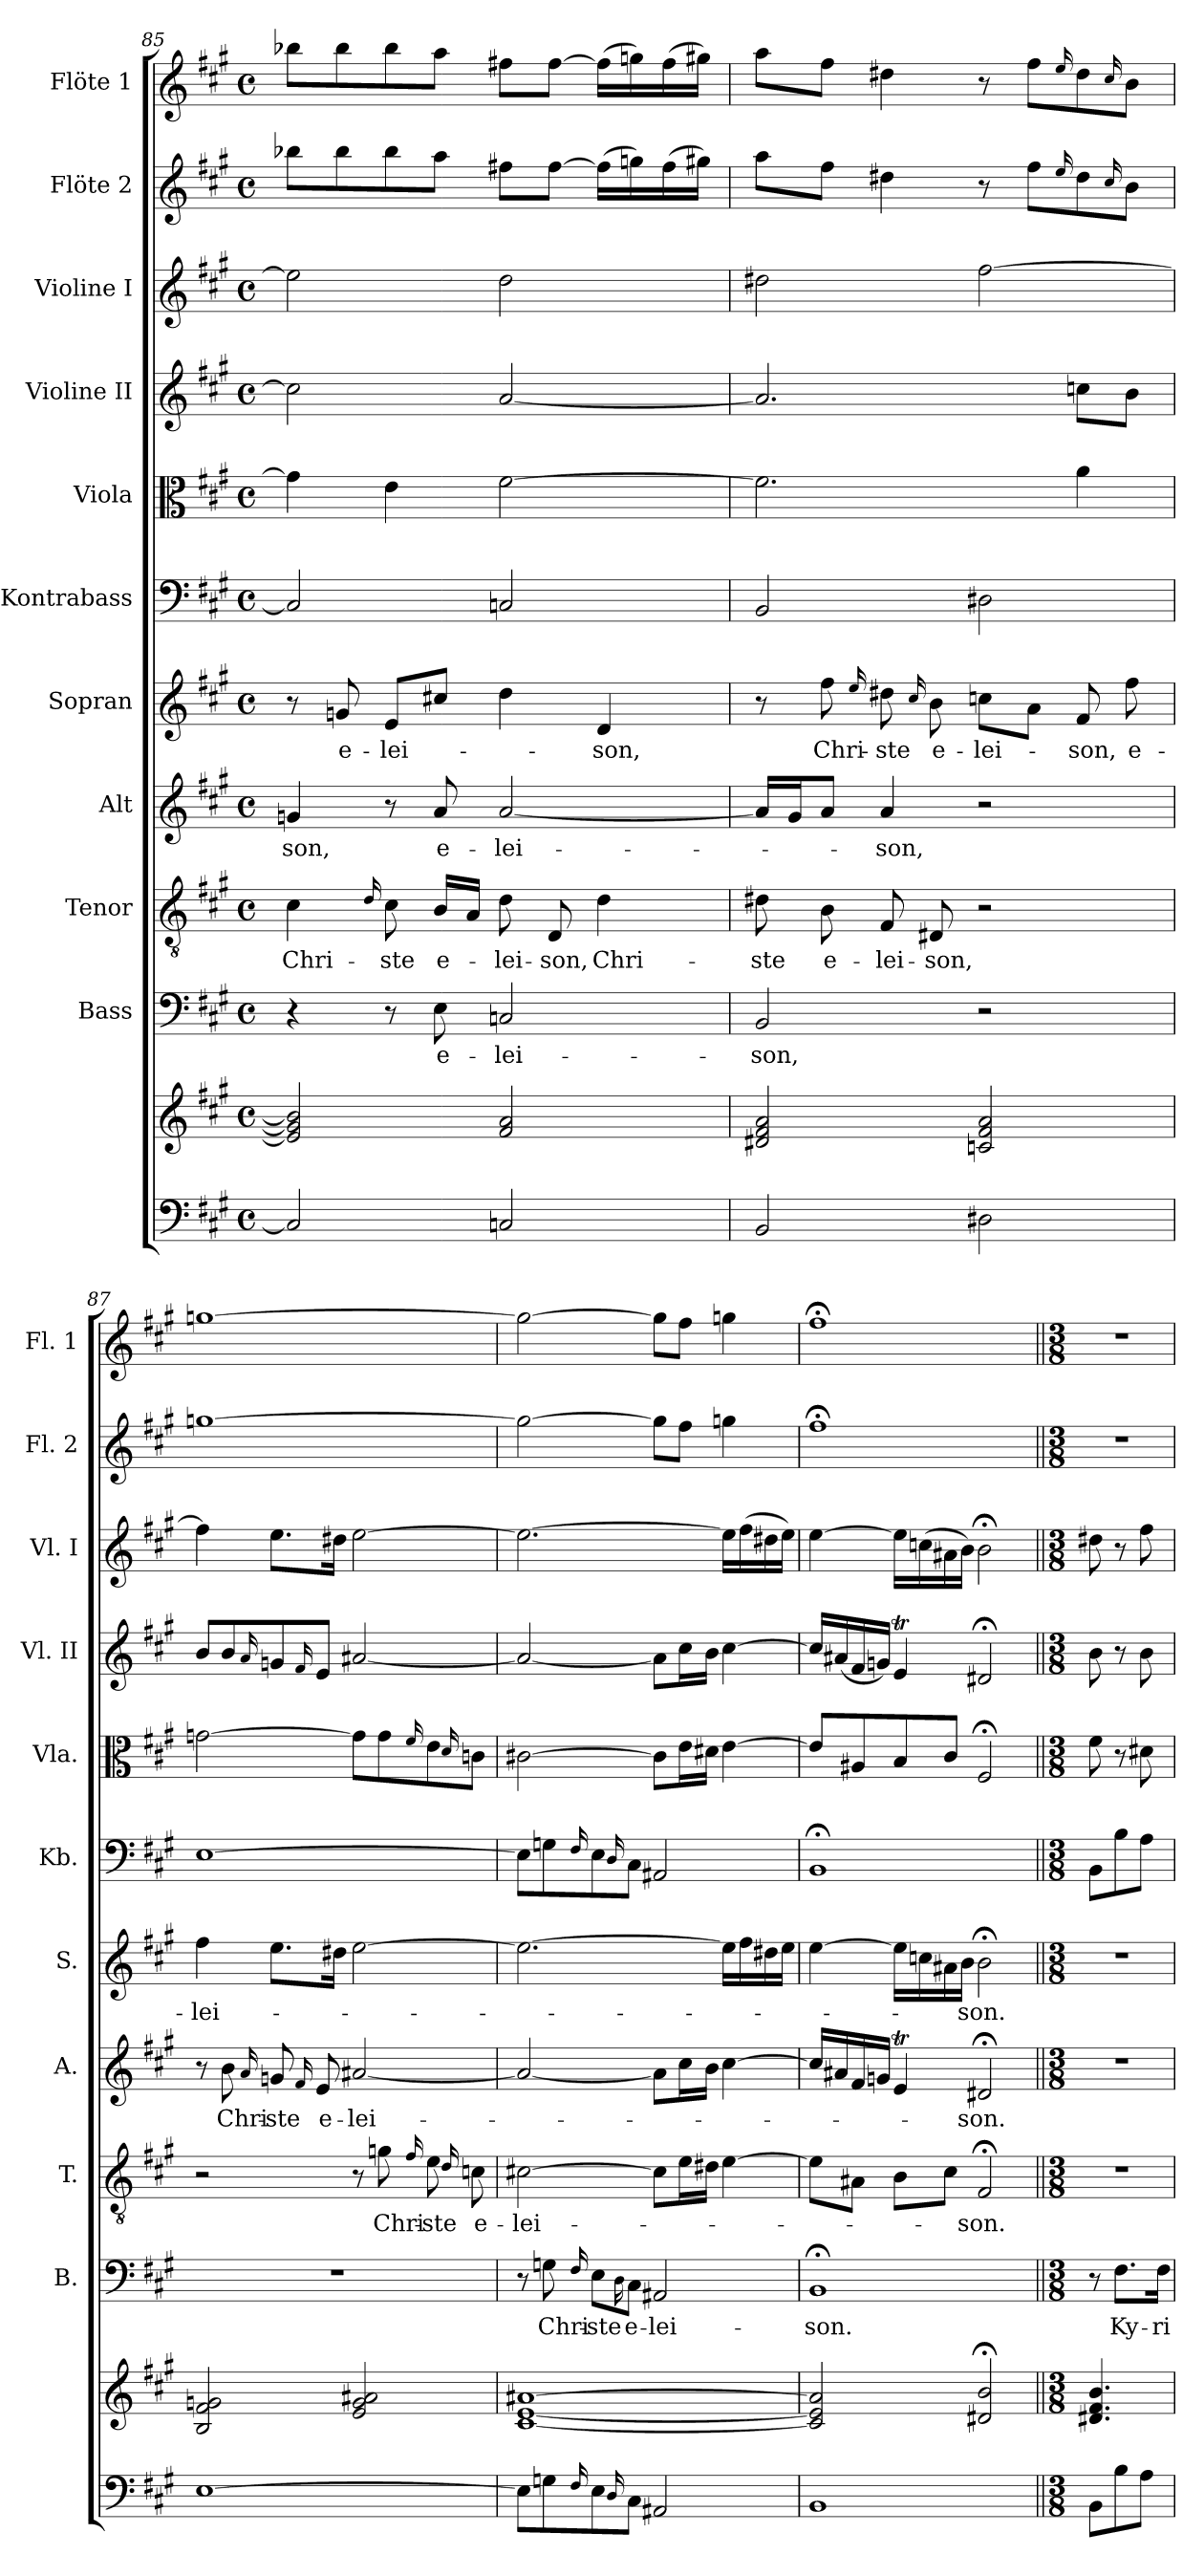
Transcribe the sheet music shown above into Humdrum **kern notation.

**kern	**kern	**kern	**text	**kern	**text	**kern	**text	**kern	**text	**kern	**kern	**kern	**kern	**kern	**kern
*part11	*part11	*part10	*part10	*part9	*part9	*part8	*part8	*part7	*part7	*part6	*part5	*part4	*part3	*part2	*part1
*staff12	*staff11	*staff10	*staff10	*staff9	*staff9	*staff8	*staff8	*staff7	*staff7	*staff6	*staff5	*staff4	*staff3	*staff2	*staff1
*	*	*I"Bass	*	*I"Tenor	*	*I"Alt	*	*I"Sopran	*	*I"Kontrabass	*I"Viola	*I"Violine II	*I"Violine I	*I"Flöte 2	*I"Flöte 1
*	*	*I'B.	*	*I'T.	*	*I'A.	*	*I'S.	*	*I'Kb.	*I'Vla.	*I'Vl. II	*I'Vl. I	*I'Fl. 2	*I'Fl. 1
!!LO:PB:g=z
*clefF4	*clefG2	*clefF4	*	*clefGv2	*	*clefG2	*	*clefG2	*	*clefF4	*clefC3	*clefG2	*clefG2	*clefG2	*clefG2
*	*	*	*	*	*	*	*	*	*	*ITrd7c12	*	*	*	*	*
*k[f#c#g#]	*k[f#c#g#]	*k[f#c#g#]	*	*k[f#c#g#]	*	*k[f#c#g#]	*	*k[f#c#g#]	*	*k[f#c#g#]	*k[f#c#g#]	*k[f#c#g#]	*k[f#c#g#]	*k[f#c#g#]	*k[f#c#g#]
*A:	*A:	*A:	*	*A:	*	*A:	*	*A:	*	*A:	*A:	*A:	*A:	*A:	*A:
*M4/4	*M4/4	*M4/4	*	*M4/4	*	*M4/4	*	*M4/4	*	*M4/4	*M4/4	*M4/4	*M4/4	*M4/4	*M4/4
*met(c)	*met(c)	*met(c)	*	*met(c)	*	*met(c)	*	*met(c)	*	*met(c)	*met(c)	*met(c)	*met(c)	*met(c)	*met(c)
=85	=85	=85	=85	=85	=85	=85	=85	=85	=85	=85	=85	=85	=85	=85	=85
!	!	!	!	!	!LO:LY:b	!	!LO:LY:b	!	!	!	!	!	!	!	!
2C#/]	2e/] 2g/] 2b-/]	4r	.	4c#\	Chri-	4gn/	-son,	8r	.	2CC#/]	4g\]	2cc#\]	2ee\]	8bb-X\L	8bb-X\L
!	!	!	!	!	!	!	!	!	!LO:LY:b	!	!	!	!	!	!
.	.	.	.	.	.	.	.	8gn/	e-	.	.	.	.	8bb-\	8bb-\
.	.	.	.	16qqd/	.	.	.	.	.	.	.	.	.	.	.
!	!	!	!	!	!LO:LY:b	!	!	!	!LO:LY:b	!	!	!	!	!	!
.	.	8r	.	8c#\	-ste	8r	.	8e/L	-lei-	.	4e\	.	.	8bb-\	8bb-\
!	!	!	!LO:LY:b	!	!LO:LY:b	!	!LO:LY:b	!	!	!	!	!	!	!	!
.	.	8E\	e-	16B/LL	e-	8a/	e-	8cc#X/J	.	.	.	.	.	8aa\J	8aa\J
.	.	.	.	16A/JJ	.	.	.	.	.	.	.	.	.	.	.
!	!	!	!LO:LY:b	!	!LO:LY:b	!	!LO:LY:b	!	!	!	!	!	!	!	!
2Cn/	2f#/ 2a/	2Cn/	-lei-	8d\	-lei-	[2a/	-lei-	4dd\	.	2CCn/	[2f#\	[2a/	2dd\	8ff#X\L	8ff#X\L
!	!	!	!	!	!LO:LY:b	!	!	!	!	!	!	!	!	!	!
.	.	.	.	8D/	-son,	.	.	.	.	.	.	.	.	[8ff#\J	[8ff#\J
!	!	!	!	!	!LO:LY:b	!	!	!	!LO:LY:b	!	!	!	!	!	!
.	.	.	.	4d\	Chri-	.	.	4d/	-son,	.	.	.	.	(>16ff#\LL]	(>16ff#\LL]
.	.	.	.	.	.	.	.	.	.	.	.	.	.	16ggn\)	16ggn\)
.	.	.	.	.	.	.	.	.	.	.	.	.	.	(>16ff#\	(>16ff#\
.	.	.	.	.	.	.	.	.	.	.	.	.	.	16gg#X\JJ)	16gg#X\JJ)
=86	=86	=86	=86	=86	=86	=86	=86	=86	=86	=86	=86	=86	=86	=86	=86
!	!	!	!LO:LY:b	!	!LO:LY:b	!	!	!	!	!	!	!	!	!	!
2BB/	2d#X/ 2f#/ 2a/	2BB/	-son,	8d#X\	-ste	16a/LL]	.	8r	.	2BBB/	2.f#\]	2.a/]	2dd#X\	8aa\L	8aa\L
.	.	.	.	.	.	16g#/J	.	.	.	.	.	.	.	.	.
!	!	!	!	!	!LO:LY:b	!	!	!	!LO:LY:b	!	!	!	!	!	!
.	.	.	.	8B\	e-	8a/J	.	8ff#\	Chri-	.	.	.	.	8ff#\J	8ff#\J
.	.	.	.	.	.	.	.	16qqee/	.	.	.	.	.	.	.
!	!	!	!	!	!LO:LY:b	!	!LO:LY:b	!	!LO:LY:b	!	!	!	!	!	!
.	.	.	.	8F#/	-lei-	4a/	-son,	8dd#X\	-ste	.	.	.	.	4dd#X\	4dd#X\
.	.	.	.	.	.	.	.	16qqcc#/	.	.	.	.	.	.	.
!	!	!	!	!	!LO:LY:b	!	!	!	!LO:LY:b	!	!	!	!	!	!
.	.	.	.	8D#X/	-son,	.	.	8b\	e-	.	.	.	.	.	.
!	!	!	!	!	!	!	!	!	!LO:LY:b	!	!	!	!	!	!
2D#X\	2cn/ 2f#/ 2a/	2r	.	2r	.	2r	.	8ccn\L	-lei-	2DD#X\	.	.	[2ff#\	8r	8r
.	.	.	.	.	.	.	.	8a\J	.	.	.	.	.	8ff#\L	8ff#\L
.	.	.	.	.	.	.	.	.	.	.	.	.	.	16qqee/	16qqee/
!	!	!	!	!	!	!	!	!	!LO:LY:b	!	!	!	!	!	!
.	.	.	.	.	.	.	.	8f#/	-son,	.	4a\	8ccn\L	.	8dd#\	8dd#\
.	.	.	.	.	.	.	.	.	.	.	.	.	.	16qqcc#/	16qqcc#/
!	!	!	!	!	!	!	!	!	!LO:LY:b	!	!	!	!	!	!
.	.	.	.	.	.	.	.	8ff#\	e-	.	.	8b\J	.	8b\J	8b\J
!!LO:PB:g=z
=87	=87	=87	=87	=87	=87	=87	=87	=87	=87	=87	=87	=87	=87	=87	=87
!	!	!	!	!	!	!	!	!	!LO:LY:b	!	!	!	!	!	!
[1E	2B/ 2f#/ 2gn/	1r	.	2r	.	8r	.	4ff#\	-lei-	[1EE	[2gn\	8b/L	4ff#\]	[1ggn	[1ggn
!	!	!	!	!	!	!	!LO:LY:b	!	!	!	!	!	!	!	!
.	.	.	.	.	.	8b\	Chri-	.	.	.	.	8b/	.	.	.
.	.	.	.	.	.	16qqa/	.	.	.	.	.	16qqa/	.	.	.
!	!	!	!	!	!	!	!LO:LY:b	!	!	!	!	!	!	!	!
.	.	.	.	.	.	8gn/	-ste	8.ee\L	.	.	.	8gn/	8.ee\L	.	.
.	.	.	.	.	.	16qqf#/	.	.	.	.	.	16qqf#/	.	.	.
!	!	!	!	!	!	!	!LO:LY:b	!	!	!	!	!	!	!	!
.	.	.	.	.	.	8e/	e-	.	.	.	.	8e/J	.	.	.
.	.	.	.	.	.	.	.	16dd#X\Jk	.	.	.	.	16dd#X\Jk	.	.
!	!	!	!	!	!	!	!LO:LY:b	!	!	!	!	!	!	!	!
.	2e/ 2g/ 2a#X/	.	.	8r	.	[2a#X/	-lei-	[2ee\	.	.	8g\L]	[2a#X/	[2ee\	.	.
!	!	!	!	!	!LO:LY:b	!	!	!	!	!	!	!	!	!	!
.	.	.	.	8gn\	Chri-	.	.	.	.	.	8g\	.	.	.	.
.	.	.	.	16qqf#/	.	.	.	.	.	.	16qqf#/	.	.	.	.
!	!	!	!	!	!LO:LY:b	!	!	!	!	!	!	!	!	!	!
.	.	.	.	8e\	-ste	.	.	.	.	.	8e\	.	.	.	.
.	.	.	.	16qqd/	.	.	.	.	.	.	16qqd/	.	.	.	.
!	!	!	!	!	!LO:LY:b	!	!	!	!	!	!	!	!	!	!
.	.	.	.	8cn\	e-	.	.	.	.	.	8cn\J	.	.	.	.
=88	=88	=88	=88	=88	=88	=88	=88	=88	=88	=88	=88	=88	=88	=88	=88
!	!	!	!	!	!LO:LY:b	!	!	!	!	!	!	!	!	!	!
8E\L]	[1c# [1e [1a#X	8r	.	[2c#X\	-lei-	2a#/_	.	2.ee\_	.	8EE\L]	[2c#X\	2a#/_	2.ee\_	2gg\_	2gg\_
!	!	!	!LO:LY:b	!	!	!	!	!	!	!	!	!	!	!	!
8Gn\	.	8Gn\	Chri-	.	.	.	.	.	.	8GGn\	.	.	.	.	.
16qqF#/	.	16qqF#/	.	.	.	.	.	.	.	16qqFF#/	.	.	.	.	.
!	!	!	!LO:LY:b	!	!	!	!	!	!	!	!	!	!	!	!
8E\	.	8E\L	-ste	.	.	.	.	.	.	8EE\	.	.	.	.	.
16qqD/	.	16qqD\	.	.	.	.	.	.	.	16qqDD/	.	.	.	.	.
!	!	!	!LO:LY:b	!	!	!	!	!	!	!	!	!	!	!	!
8C#\J	.	8C#\J	e-	.	.	.	.	.	.	8CC#\J	.	.	.	.	.
!	!	!	!LO:LY:b	!	!	!	!	!	!	!	!	!	!	!	!
2AA#X/	.	2AA#X/	-lei-	8c#\L]	.	8a#\L]	.	.	.	2AAA#X/	8c#\L]	8a#\L]	.	8gg\L]	8gg\L]
.	.	.	.	16e\L	.	16cc#\L	.	.	.	.	16e\L	16cc#\L	.	8ff#\J	8ff#\J
.	.	.	.	16d#X\JJ	.	16b\JJ	.	.	.	.	16d#X\JJ	16b\JJ	.	.	.
.	.	.	.	[4e\	.	[4cc#\	.	16ee\LL]	.	.	[4e\	[4cc#\	16ee\LL]	4ggn\	4ggn\
.	.	.	.	.	.	.	.	16ff#\	.	.	.	.	(>16ff#\	.	.
.	.	.	.	.	.	.	.	16dd#X\	.	.	.	.	16dd#X\	.	.
.	.	.	.	.	.	.	.	16ee\JJ	.	.	.	.	16ee\JJ)	.	.
=89	=89	=89	=89	=89	=89	=89	=89	=89	=89	=89	=89	=89	=89	=89	=89
!	!	!	!LO:LY:b	!	!	!	!	!	!	!	!	!	!	!	!
1BB	2c#/] 2e/] 2a#/]	1BB;<	-son.	8e\L]	.	16cc#/LL]	.	[4ee\	.	1BBB;<	8e/L]	16cc#/LL]	[4ee\	1ff#;<	1ff#;<
.	.	.	.	.	.	16a#X/	.	.	.	.	.	(<16a#X/	.	.	.
.	.	.	.	8A#X\J	.	16f#/	.	.	.	.	8A#X/	16f#/	.	.	.
.	.	.	.	.	.	16gn/JJ	.	.	.	.	.	16gn/JJ)	.	.	.
.	.	.	.	8B\L	.	4eT/	.	16ee\LL]	.	.	8B/	4eT/	16ee\LL]	.	.
.	.	.	.	.	.	.	.	16ccn\	.	.	.	.	(>16ccn\	.	.
.	.	.	.	8c#\J	.	.	.	16a#X\	.	.	8c#/J	.	16a#X\	.	.
.	.	.	.	.	.	.	.	16b\JJ	.	.	.	.	16b\JJ)	.	.
!	!	!	!	!	!LO:LY:b	!	!LO:LY:b	!	!LO:LY:b	!	!	!	!	!	!
.	2d#X/;< 2b/;<	.	.	2F#;</	-son.	2d#X;</	-son.	2b;<\	-son.	.	2F#;</	2d#X;</	2b;<\	.	.
!!LO:PB:g=z
=90||	=90||	=90||	=90||	=90||	=90||	=90||	=90||	=90||	=90||	=90||	=90||	=90||	=90||	=90||	=90||
*M3/8	*M3/8	*M3/8	*	*M3/8	*	*M3/8	*	*M3/8	*	*M3/8	*M3/8	*M3/8	*M3/8	*M3/8	*M3/8
8BB\L	4.d#X/ 4.f#/ 4.b/	8r	.	4.r	.	4.r	.	4.r	.	8BBB\L	8f#\	8b\	8dd#X\	4.r	4.r
!	!	!	!LO:LY:b	!	!	!	!	!	!	!	!	!	!	!	!
8B\	.	8.F#\L	Ky-	.	.	.	.	.	.	8BB\	8r	8r	8r	.	.
8A\J	.	.	.	.	.	.	.	.	.	8AA\J	8d#X\	8b\	8ff#\	.	.
!	!	!	!LO:LY:b	!	!	!	!	!	!	!	!	!	!	!	!
.	.	16F#\Jk	-ri-	.	.	.	.	.	.	.	.	.	.	.	.
=	=	=	=	=	=	=	=	=	=	=	=	=	=	=	=
*-	*-	*-	*-	*-	*-	*-	*-	*-	*-	*-	*-	*-	*-	*-	*-
